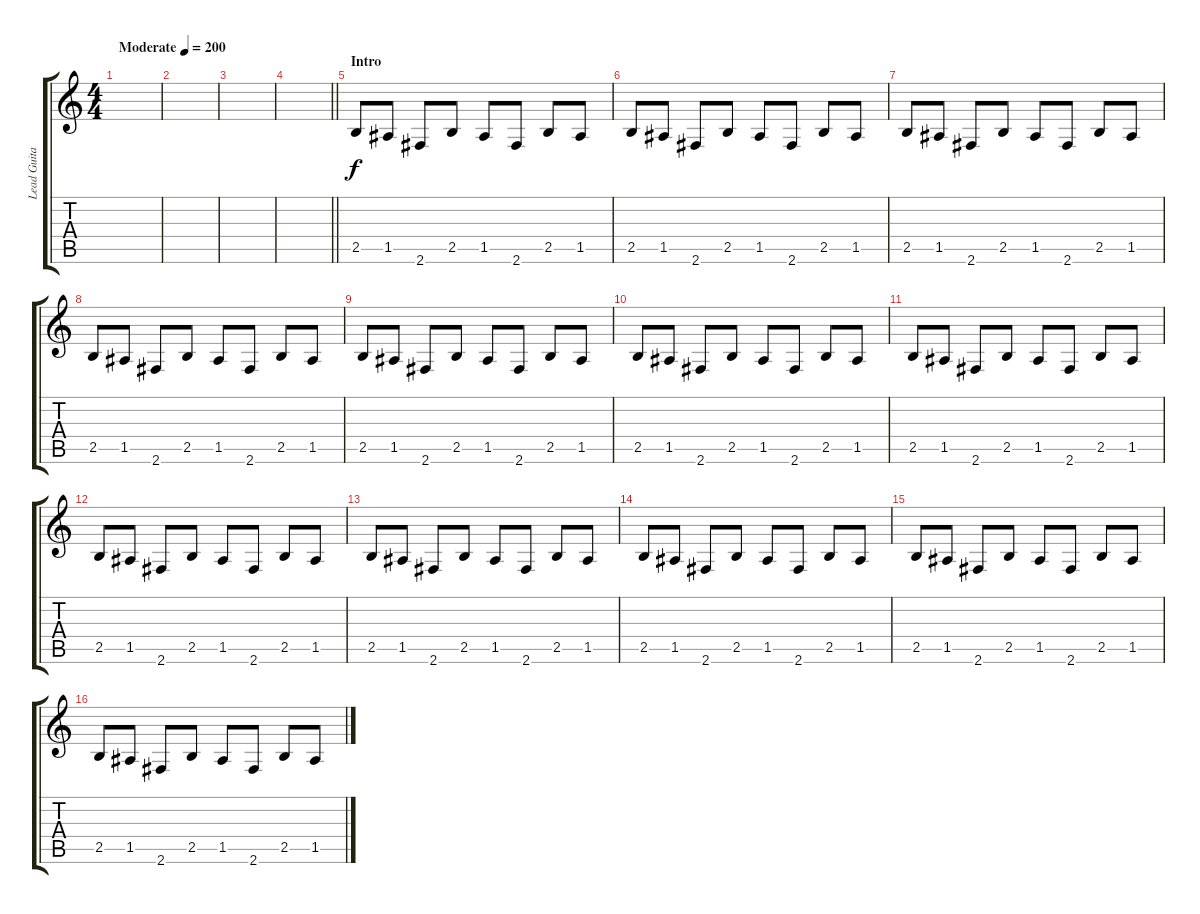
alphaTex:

\track ("Lead Guitar" "Lead Guita") {instrument distortionguitar}
\staff {score tabs}
\tuning (E4 B3 G3 D3 A2 E2) {hide}
\ts (4 4)
\tempo (200 "Moderate")
\clef g2
\ks c
|
|
|
\barLineRight lightlight
|
\section ("" "Intro")
2.5.8 1.5.8 2.6.8 2.5.8 1.5.8 2.6.8 2.5.8 1.5.8 |
2.5.8 1.5.8 2.6.8 2.5.8 1.5.8 2.6.8 2.5.8 1.5.8 |
2.5.8 1.5.8 2.6.8 2.5.8 1.5.8 2.6.8 2.5.8 1.5.8 |
2.5.8 1.5.8 2.6.8 2.5.8 1.5.8 2.6.8 2.5.8 1.5.8 |
2.5.8 1.5.8 2.6.8 2.5.8 1.5.8 2.6.8 2.5.8 1.5.8 |
2.5.8 1.5.8 2.6.8 2.5.8 1.5.8 2.6.8 2.5.8 1.5.8 |
2.5.8 1.5.8 2.6.8 2.5.8 1.5.8 2.6.8 2.5.8 1.5.8 |
2.5.8 1.5.8 2.6.8 2.5.8 1.5.8 2.6.8 2.5.8 1.5.8 |
2.5.8 1.5.8 2.6.8 2.5.8 1.5.8 2.6.8 2.5.8 1.5.8 |
2.5.8 1.5.8 2.6.8 2.5.8 1.5.8 2.6.8 2.5.8 1.5.8 |
2.5.8 1.5.8 2.6.8 2.5.8 1.5.8 2.6.8 2.5.8 1.5.8 |
2.5.8 1.5.8 2.6.8 2.5.8 1.5.8 2.6.8 2.5.8 1.5.8
